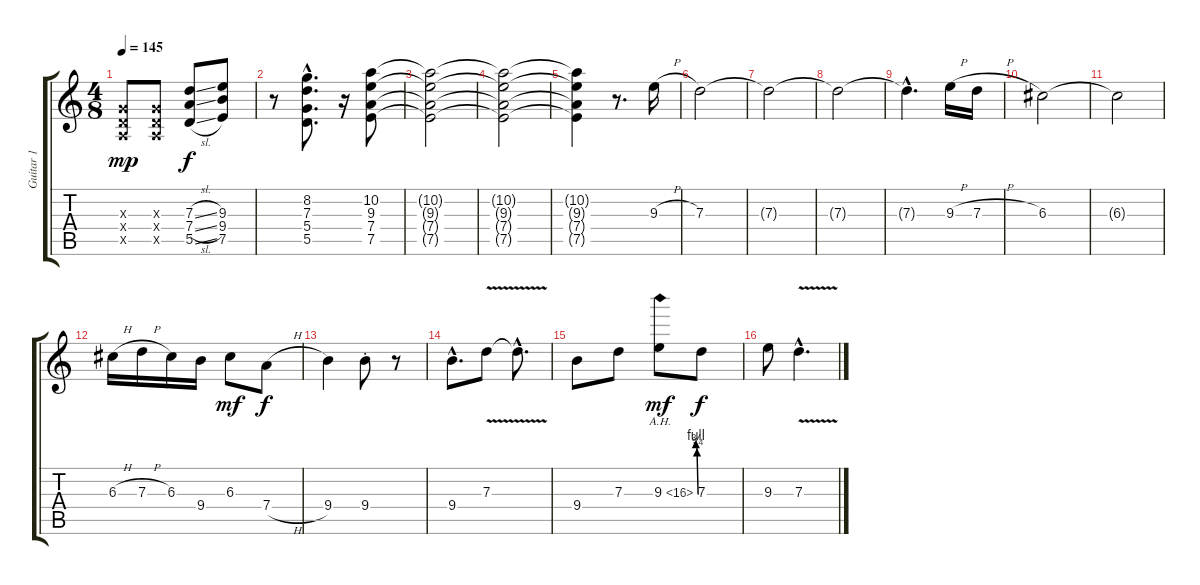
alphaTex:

\track ("Guitar 1" "Guitar 1") {instrument distortionguitar}
\staff {score tabs}
\tuning (E4 B3 G3 D3 A2 E2) {hide}
\ts (4 8)
\tempo 145
\clef g2
\ks c
(0.3{x} 0.4{x} 0.5{x}).8{dy mp} (0.3{x} 0.4{x} 0.5{x}).8 (7.3{sl} 7.4{sl} 5.5{sl}).8{dy f} (9.3 9.4 7.5).8 |
r.8 (8.2{hac} 7.3{hac} 5.4{hac} 5.5{hac}).8{d} r.16 (10.2 9.3 7.4 7.5).8 |
(10.2{t} 9.3{t} 7.4{t} 7.5{t}).2 |
(10.2{t} 9.3{t} 7.4{t} 7.5{t}).2 |
(10.2{t} 9.3{t} 7.4{t} 7.5{t}).4 r.8{d} 9.3{h}.16{volume 16 balance 8} |
7.3.2 |
7.3{t}.2 |
7.3{t}.2 |
7.3{hac t}.4{d} 9.3{h}.16 7.3{h}.16 |
6.3.2 |
6.3{t}.2 |
6.3{h}.16 7.3{h}.16 6.3.16 9.4.16 6.3.8{dy mf} 7.4{h}.8{dy f} |
9.4.4 9.4{st}.8 r.8 |
9.4{hac}.8{d} 7.3{v}.8 7.3{hac t}.8{d} |
9.4.8 7.3.8 9.3{be (custom 0 0 15 3 30 4 60 4) ah 7}.8{dy mf} 7.3.8{dy f} |
9.3.8 7.3{v hac}.4{d}
